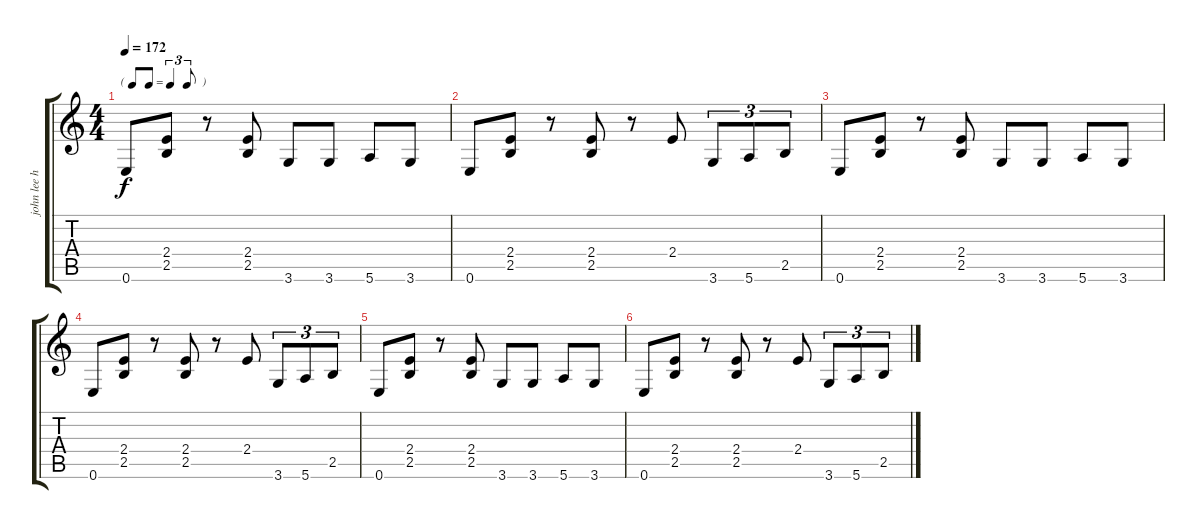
\track ("john lee hooker" "john lee h") {instrument acousticguitarsteel}
\staff {score tabs}
\tuning (E4 B3 G3 D3 A2 E2) {hide}
\ts (4 4)
\tf triplet8th
\tempo 172
\clef g2
\ks c
0.6.8{dy f} (2.4 2.5).8 r.8 (2.4 2.5).8 3.6.8 3.6.8 5.6.8 3.6.8 |
0.6.8 (2.4 2.5).8 r.8 (2.4 2.5).8 r.8 2.4.8 3.6.8{tu (3 2)} 5.6.8{tu (3 2)} 2.5.8{tu (3 2)} |
0.6.8 (2.4 2.5).8 r.8 (2.4 2.5).8 3.6.8 3.6.8 5.6.8 3.6.8 |
0.6.8 (2.4 2.5).8 r.8 (2.4 2.5).8 r.8 2.4.8 3.6.8{tu (3 2)} 5.6.8{tu (3 2)} 2.5.8{tu (3 2)} |
0.6.8 (2.4 2.5).8 r.8 (2.4 2.5).8 3.6.8 3.6.8 5.6.8 3.6.8 |
0.6.8 (2.4 2.5).8 r.8 (2.4 2.5).8 r.8 2.4.8 3.6.8{tu (3 2)} 5.6.8{tu (3 2)} 2.5.8{tu (3 2)}
